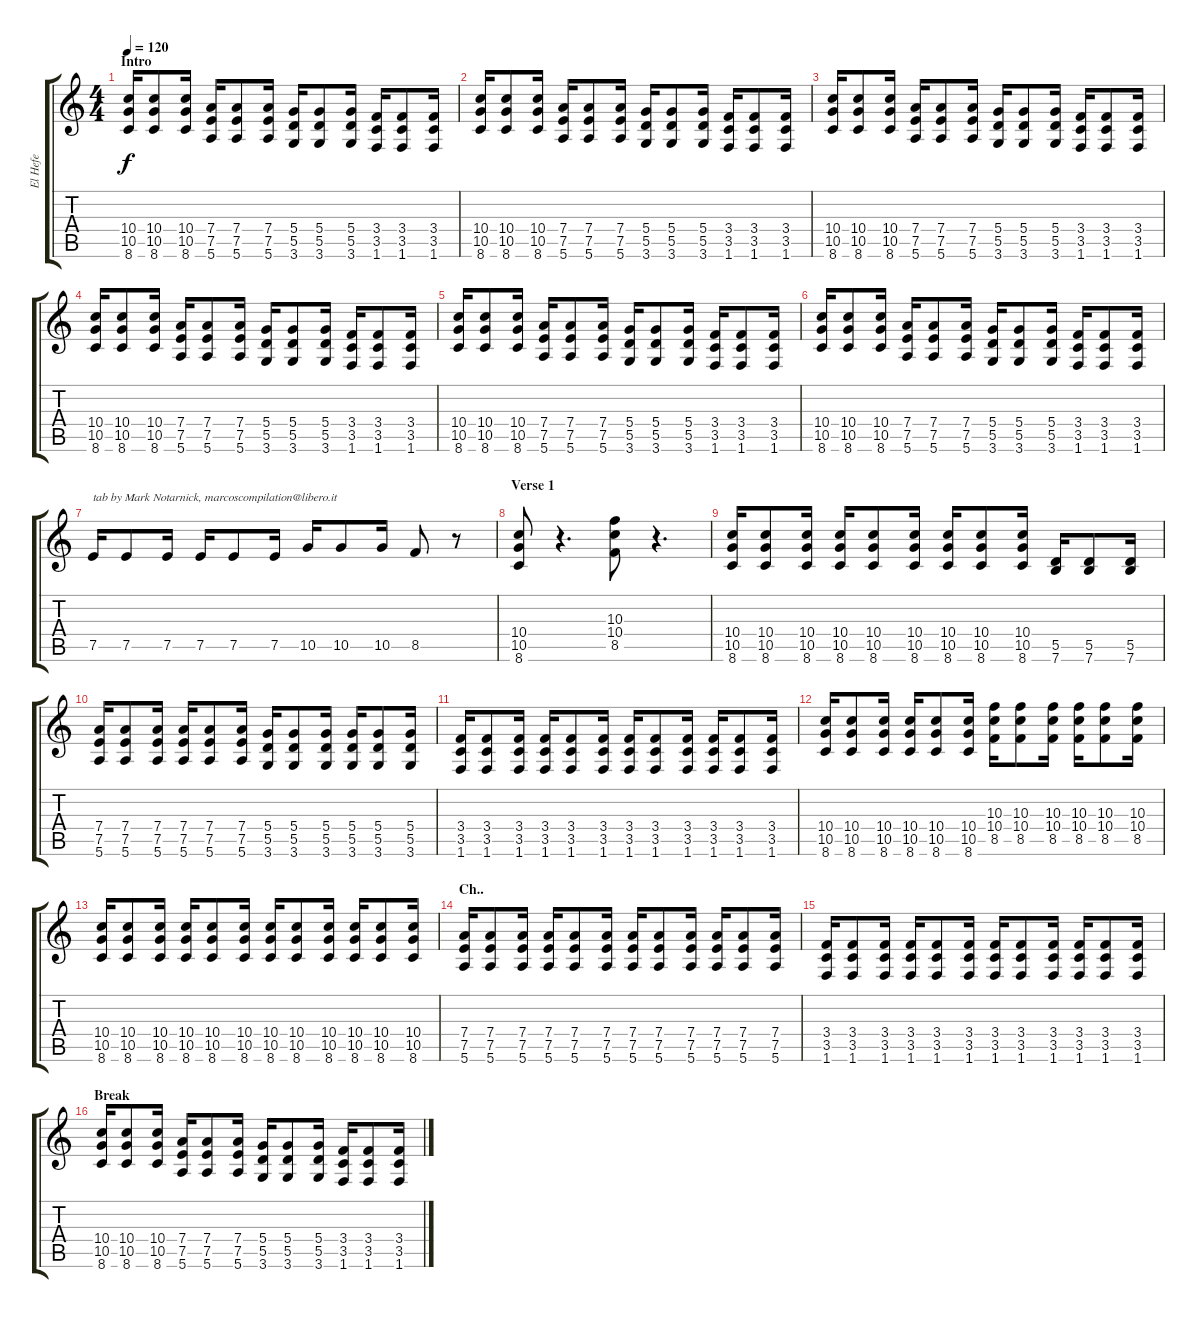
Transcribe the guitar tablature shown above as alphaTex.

\track ("El Hefe" "El Hefe") {instrument overdrivenguitar}
\staff {score tabs}
\tuning (E4 B3 G3 D3 A2 E2) {hide}
\ts (4 4)
\section ("" "Intro")
\tempo 120
\clef g2
\ks c
(10.4 10.5 8.6).16{dy f instrument overdrivenguitar} (10.4 10.5 8.6).8 (10.4 10.5 8.6).16 (7.4 7.5 5.6).16 (7.4 7.5 5.6).8 (7.4 7.5 5.6).16 (5.4 5.5 3.6).16 (5.4 5.5 3.6).8 (5.4 5.5 3.6).16 (3.4 3.5 1.6).16 (3.4 3.5 1.6).8 (3.4 3.5 1.6).16 |
(10.4 10.5 8.6).16 (10.4 10.5 8.6).8 (10.4 10.5 8.6).16 (7.4 7.5 5.6).16 (7.4 7.5 5.6).8 (7.4 7.5 5.6).16 (5.4 5.5 3.6).16 (5.4 5.5 3.6).8 (5.4 5.5 3.6).16 (3.4 3.5 1.6).16 (3.4 3.5 1.6).8 (3.4 3.5 1.6).16 |
(10.4 10.5 8.6).16 (10.4 10.5 8.6).8 (10.4 10.5 8.6).16 (7.4 7.5 5.6).16 (7.4 7.5 5.6).8 (7.4 7.5 5.6).16 (5.4 5.5 3.6).16 (5.4 5.5 3.6).8 (5.4 5.5 3.6).16 (3.4 3.5 1.6).16 (3.4 3.5 1.6).8 (3.4 3.5 1.6).16 |
(10.4 10.5 8.6).16 (10.4 10.5 8.6).8 (10.4 10.5 8.6).16 (7.4 7.5 5.6).16 (7.4 7.5 5.6).8 (7.4 7.5 5.6).16 (5.4 5.5 3.6).16 (5.4 5.5 3.6).8 (5.4 5.5 3.6).16 (3.4 3.5 1.6).16 (3.4 3.5 1.6).8 (3.4 3.5 1.6).16 |
(10.4 10.5 8.6).16 (10.4 10.5 8.6).8 (10.4 10.5 8.6).16 (7.4 7.5 5.6).16 (7.4 7.5 5.6).8 (7.4 7.5 5.6).16 (5.4 5.5 3.6).16 (5.4 5.5 3.6).8 (5.4 5.5 3.6).16 (3.4 3.5 1.6).16 (3.4 3.5 1.6).8 (3.4 3.5 1.6).16 |
(10.4 10.5 8.6).16{volume 10} (10.4 10.5 8.6).8 (10.4 10.5 8.6).16 (7.4 7.5 5.6).16 (7.4 7.5 5.6).8 (7.4 7.5 5.6).16 (5.4 5.5 3.6).16 (5.4 5.5 3.6).8 (5.4 5.5 3.6).16 (3.4 3.5 1.6).16 (3.4 3.5 1.6).8 (3.4 3.5 1.6).16 |
7.5.16{txt "tab by Mark Notarnick, marcoscompilation@libero.it"} 7.5.8 7.5.16 7.5.16 7.5.8 7.5.16 10.5.16 10.5.8 10.5.16 8.5.8 r.8 |
\section ("" "Verse 1")
(10.4 10.5 8.6).8{volume 14} r.4{d} (10.3 10.4 8.5).8 r.4{d} |
(10.4 10.5 8.6).16 (10.4 10.5 8.6).8 (10.4 10.5 8.6).16 (10.4 10.5 8.6).16 (10.4 10.5 8.6).8 (10.4 10.5 8.6).16 (10.4 10.5 8.6).16 (10.4 10.5 8.6).8 (10.4 10.5 8.6).16 (5.5 7.6).16 (5.5 7.6).8 (5.5 7.6).16 |
(7.4 7.5 5.6).16 (7.4 7.5 5.6).8 (7.4 7.5 5.6).16 (7.4 7.5 5.6).16 (7.4 7.5 5.6).8 (7.4 7.5 5.6).16 (5.4 5.5 3.6).16 (5.4 5.5 3.6).8 (5.4 5.5 3.6).16 (5.4 5.5 3.6).16 (5.4 5.5 3.6).8 (5.4 5.5 3.6).16 |
(3.4 3.5 1.6).16 (3.4 3.5 1.6).8 (3.4 3.5 1.6).16 (3.4 3.5 1.6).16 (3.4 3.5 1.6).8 (3.4 3.5 1.6).16 (3.4 3.5 1.6).16 (3.4 3.5 1.6).8 (3.4 3.5 1.6).16 (3.4 3.5 1.6).16 (3.4 3.5 1.6).8 (3.4 3.5 1.6).16 |
(10.4 10.5 8.6).16 (10.4 10.5 8.6).8 (10.4 10.5 8.6).16 (10.4 10.5 8.6).16 (10.4 10.5 8.6).8 (10.4 10.5 8.6).16 (10.3 10.4 8.5).16 (10.3 10.4 8.5).8 (10.3 10.4 8.5).16 (10.3 10.4 8.5).16 (10.3 10.4 8.5).8 (10.3 10.4 8.5).16 |
(10.4 10.5 8.6).16 (10.4 10.5 8.6).8 (10.4 10.5 8.6).16 (10.4 10.5 8.6).16 (10.4 10.5 8.6).8 (10.4 10.5 8.6).16 (10.4 10.5 8.6).16 (10.4 10.5 8.6).8 (10.4 10.5 8.6).16 (10.4 10.5 8.6).16 (10.4 10.5 8.6).8 (10.4 10.5 8.6).16 |
\section ("" "Ch..")
(7.4 7.5 5.6).16 (7.4 7.5 5.6).8 (7.4 7.5 5.6).16 (7.4 7.5 5.6).16 (7.4 7.5 5.6).8 (7.4 7.5 5.6).16 (7.4 7.5 5.6).16 (7.4 7.5 5.6).8 (7.4 7.5 5.6).16 (7.4 7.5 5.6).16 (7.4 7.5 5.6).8 (7.4 7.5 5.6).16 |
(3.4 3.5 1.6).16 (3.4 3.5 1.6).8 (3.4 3.5 1.6).16 (3.4 3.5 1.6).16 (3.4 3.5 1.6).8 (3.4 3.5 1.6).16 (3.4 3.5 1.6).16 (3.4 3.5 1.6).8 (3.4 3.5 1.6).16 (3.4 3.5 1.6).16 (3.4 3.5 1.6).8 (3.4 3.5 1.6).16 |
\section ("" "Break")
(10.4 10.5 8.6).16 (10.4 10.5 8.6).8 (10.4 10.5 8.6).16 (7.4 7.5 5.6).16 (7.4 7.5 5.6).8 (7.4 7.5 5.6).16 (5.4 5.5 3.6).16 (5.4 5.5 3.6).8 (5.4 5.5 3.6).16 (3.4 3.5 1.6).16 (3.4 3.5 1.6).8 (3.4 3.5 1.6).16
